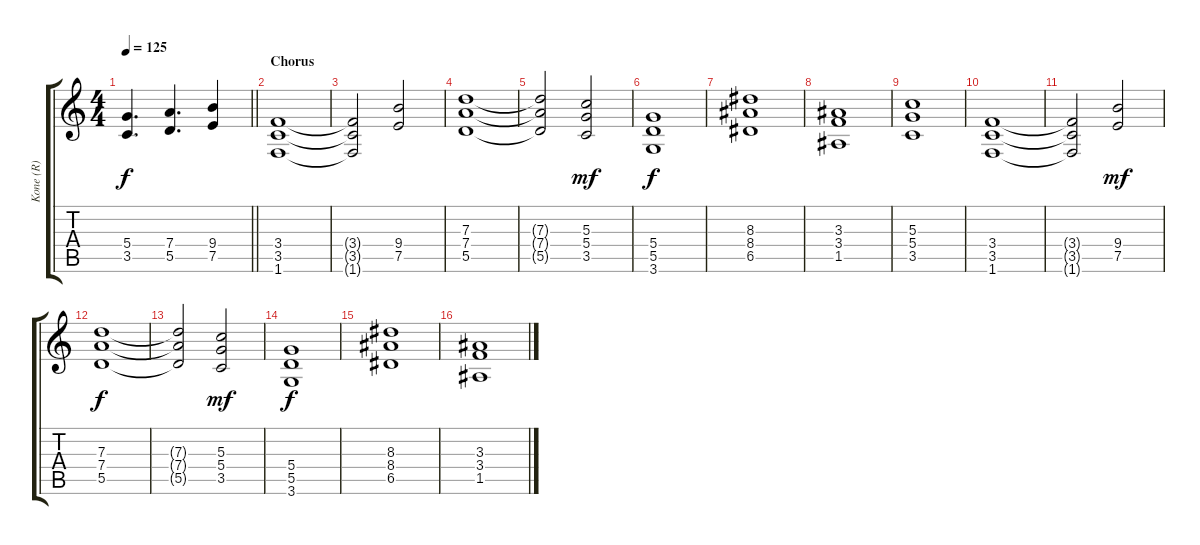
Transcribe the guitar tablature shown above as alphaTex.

\track ("Kone (R)" "Kone (R)") {instrument distortionguitar}
\staff {score tabs}
\tuning (E4 B3 G3 D3 A2 E2) {hide}
\ts (4 4)
\tempo 125
\clef g2
\barLineRight lightlight
\ks c
(5.4 3.5).4{d dy f} (7.4 5.5).4{d} (9.4 7.5).4 |
\section ("" "Chorus")
(3.4 3.5 1.6).1 |
(3.4{t} 3.5{t} 1.6{t}).2 (9.4 7.5).2 |
(7.3 7.4 5.5).1 |
(7.3{t} 7.4{t} 5.5{t}).2 (5.3 5.4 3.5).2{dy mf} |
(5.4 5.5 3.6).1{dy f} |
(8.3 8.4 6.5).1 |
(3.3 3.4 1.5).1 |
(5.3 5.4 3.5).1 |
(3.4 3.5 1.6).1 |
(3.4{t} 3.5{t} 1.6{t}).2 (9.4 7.5).2{dy mf} |
(7.3 7.4 5.5).1{dy f} |
(7.3{t} 7.4{t} 5.5{t}).2 (5.3 5.4 3.5).2{dy mf} |
(5.4 5.5 3.6).1{dy f} |
(8.3 8.4 6.5).1 |
(3.3 3.4 1.5).1
